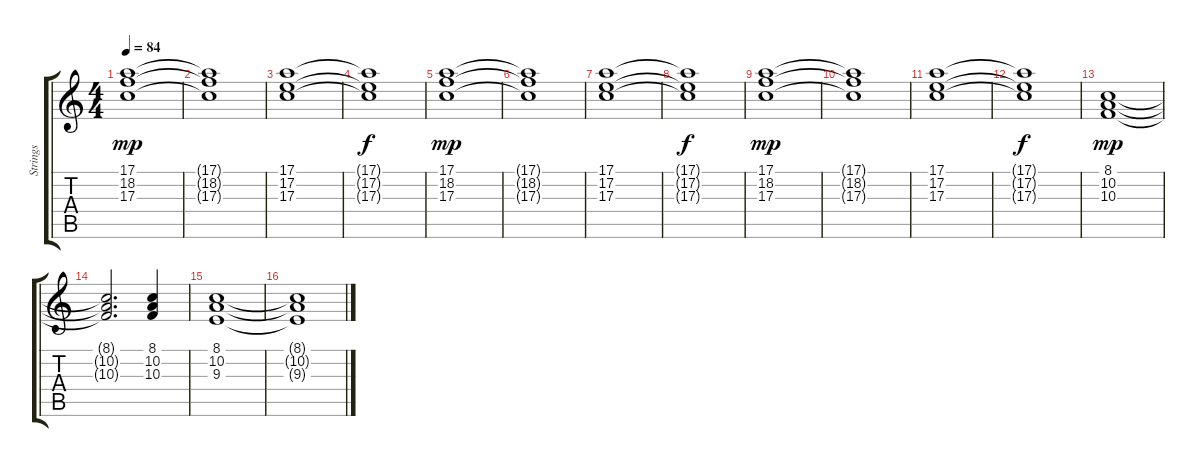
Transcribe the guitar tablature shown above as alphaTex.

\track ("Strings" "Strings") {instrument stringensemble1}
\staff {score tabs}
\tuning (E4 B3 G3 D3 A2 E2) {hide}
\ts (4 4)
\tempo 84
\clef g2
\ks c
(17.1 18.2 17.3).1{dy mp} |
(17.1{t} 18.2{t} 17.3{t}).1 |
(17.1 17.2 17.3).1 |
(17.1{t} 17.2{t} 17.3{t}).1{dy f} |
(17.1 18.2 17.3).1{dy mp} |
(17.1{t} 18.2{t} 17.3{t}).1 |
(17.1 17.2 17.3).1 |
(17.1{t} 17.2{t} 17.3{t}).1{dy f} |
(17.1 18.2 17.3).1{dy mp} |
(17.1{t} 18.2{t} 17.3{t}).1 |
(17.1 17.2 17.3).1 |
(17.1{t} 17.2{t} 17.3{t}).1{dy f} |
(8.1 10.2 10.3).1{dy mp} |
(8.1{t} 10.2{t} 10.3{t}).2{d} (8.1 10.2 10.3).4 |
(8.1 10.2 9.3).1 |
(8.1{t} 10.2{t} 9.3{t}).1
